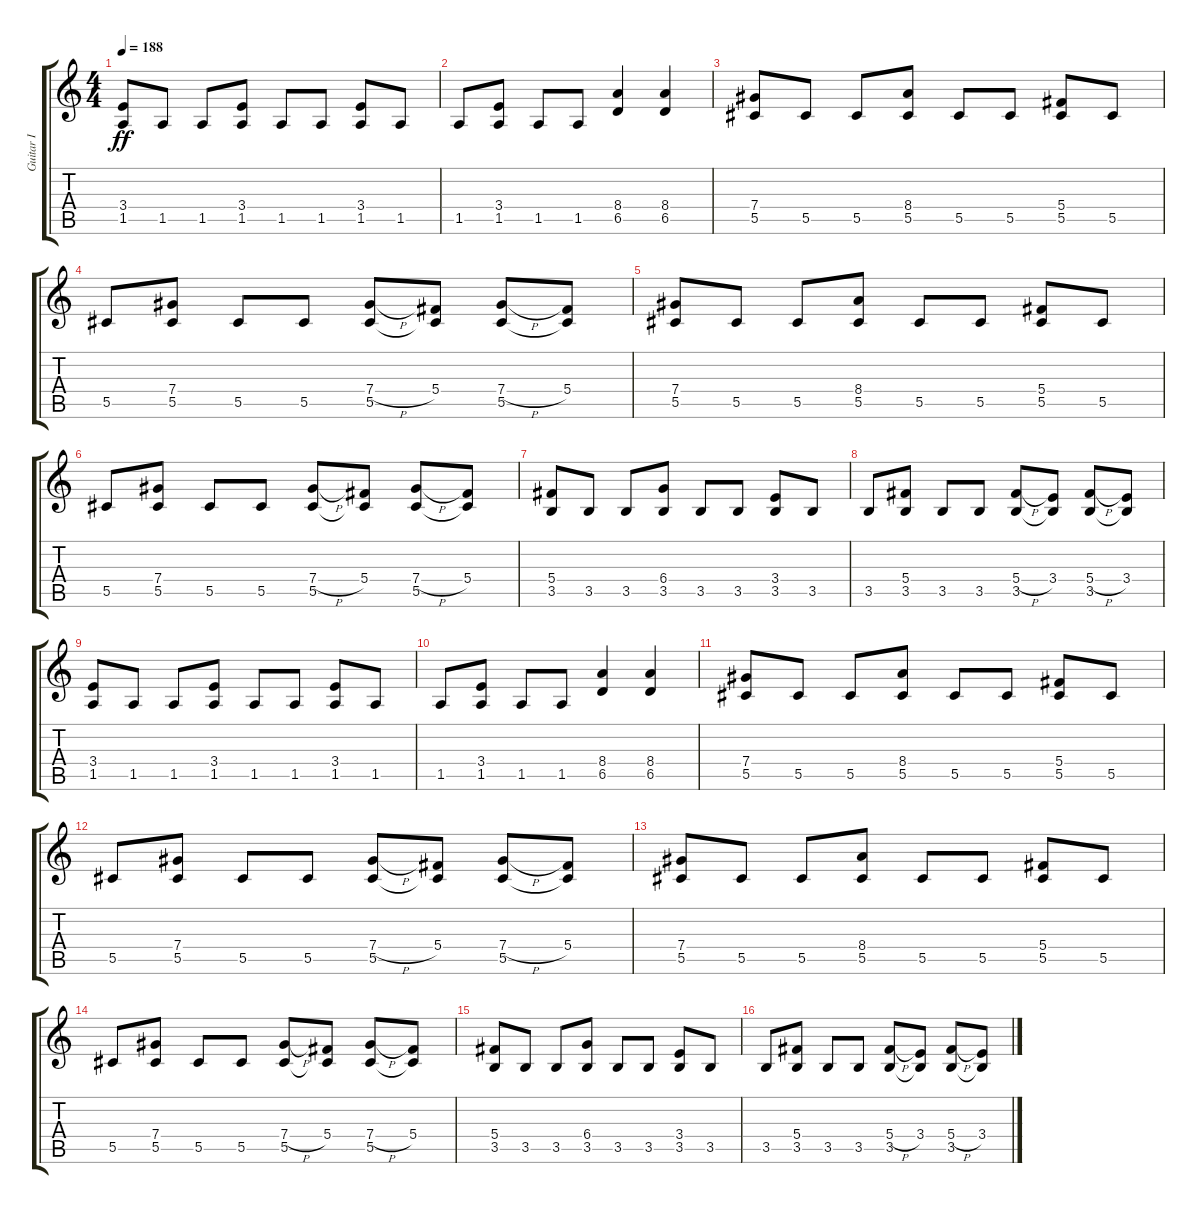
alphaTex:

\track ("Guitar I" "Guitar I") {instrument distortionguitar}
\staff {score tabs}
\tuning (Eb4 Bb3 Gb3 Db3 Ab2 Eb2) {hide}
\ts (4 4)
\tempo 188
\clef g2
\ks c
(3.4 1.5).8{dy ff} 1.5.8 1.5.8 (3.4 1.5).8 1.5.8 1.5.8 (3.4 1.5).8 1.5.8 |
1.5.8 (3.4 1.5).8 1.5.8 1.5.8 (8.4 6.5).4 (8.4 6.5).4 |
(7.4 5.5).8 5.5.8 5.5.8 (8.4 5.5).8 5.5.8 5.5.8 (5.4 5.5).8 5.5.8 |
5.5.8 (7.4 5.5).8 5.5.8 5.5.8 (7.4{h} 5.5).8 (5.4 5.5{t}).8 (7.4{h} 5.5).8 (5.4 5.5{t}).8 |
(7.4 5.5).8 5.5.8 5.5.8 (8.4 5.5).8 5.5.8 5.5.8 (5.4 5.5).8 5.5.8 |
5.5.8 (7.4 5.5).8 5.5.8 5.5.8 (7.4{h} 5.5).8 (5.4 5.5{t}).8 (7.4{h} 5.5).8 (5.4 5.5{t}).8 |
(5.4 3.5).8 3.5.8 3.5.8 (6.4 3.5).8 3.5.8 3.5.8 (3.4 3.5).8 3.5.8 |
3.5.8 (5.4 3.5).8 3.5.8 3.5.8 (5.4{h} 3.5).8 (3.4 3.5{t}).8 (5.4{h} 3.5).8 (3.4 3.5{t}).8 |
(3.4 1.5).8 1.5.8 1.5.8 (3.4 1.5).8 1.5.8 1.5.8 (3.4 1.5).8 1.5.8 |
1.5.8 (3.4 1.5).8 1.5.8 1.5.8 (8.4 6.5).4 (8.4 6.5).4 |
(7.4 5.5).8 5.5.8 5.5.8 (8.4 5.5).8 5.5.8 5.5.8 (5.4 5.5).8 5.5.8 |
5.5.8 (7.4 5.5).8 5.5.8 5.5.8 (7.4{h} 5.5).8 (5.4 5.5{t}).8 (7.4{h} 5.5).8 (5.4 5.5{t}).8 |
(7.4 5.5).8 5.5.8 5.5.8 (8.4 5.5).8 5.5.8 5.5.8 (5.4 5.5).8 5.5.8 |
5.5.8 (7.4 5.5).8 5.5.8 5.5.8 (7.4{h} 5.5).8 (5.4 5.5{t}).8 (7.4{h} 5.5).8 (5.4 5.5{t}).8 |
(5.4 3.5).8 3.5.8 3.5.8 (6.4 3.5).8 3.5.8 3.5.8 (3.4 3.5).8 3.5.8 |
3.5.8 (5.4 3.5).8 3.5.8 3.5.8 (5.4{h} 3.5).8 (3.4 3.5{t}).8 (5.4{h} 3.5).8 (3.4 3.5{t}).8
